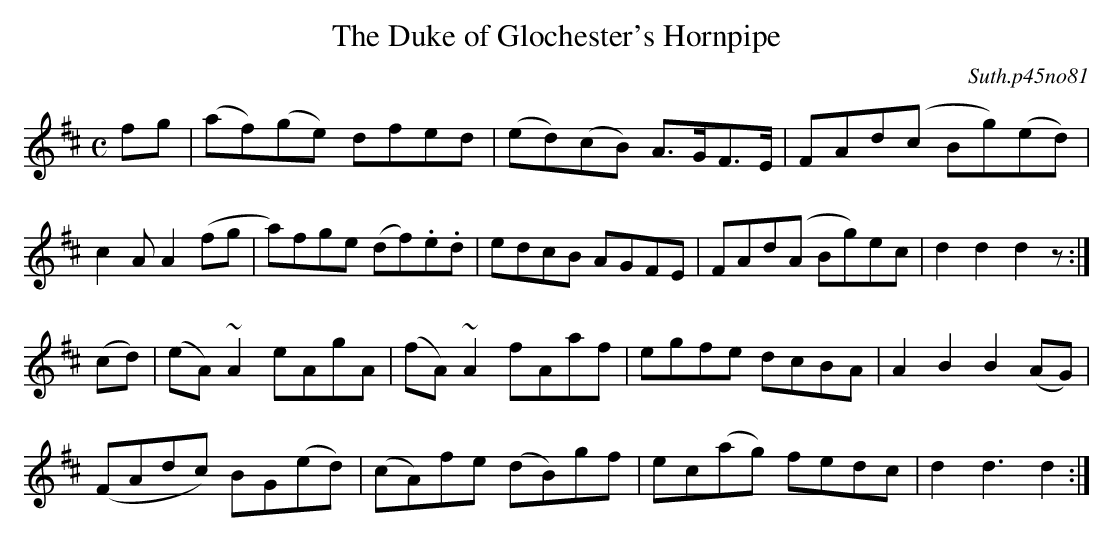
X:1
T:The Duke of Glochester's Hornpipe
C:Suth.p45no81
M:C
L:1/8
K:D
fg|(af)(ge) dfed|(ed)(cB) A>GF>E|FAd(c Bg)(ed)|
c2AA2(fg|a)fge (df).e.d|edcB AGFE|FAd(A Bg)ec|d2d2d2z:|
(cd)|(eA)~A2eAgA|(fA)~A2fAaf|egfe dcBA|A2B2B2(AG)|
(FAdc) BG(ed)|(cA)fe (dB)gf|ec(ag) fedc|d2d3d2:|
